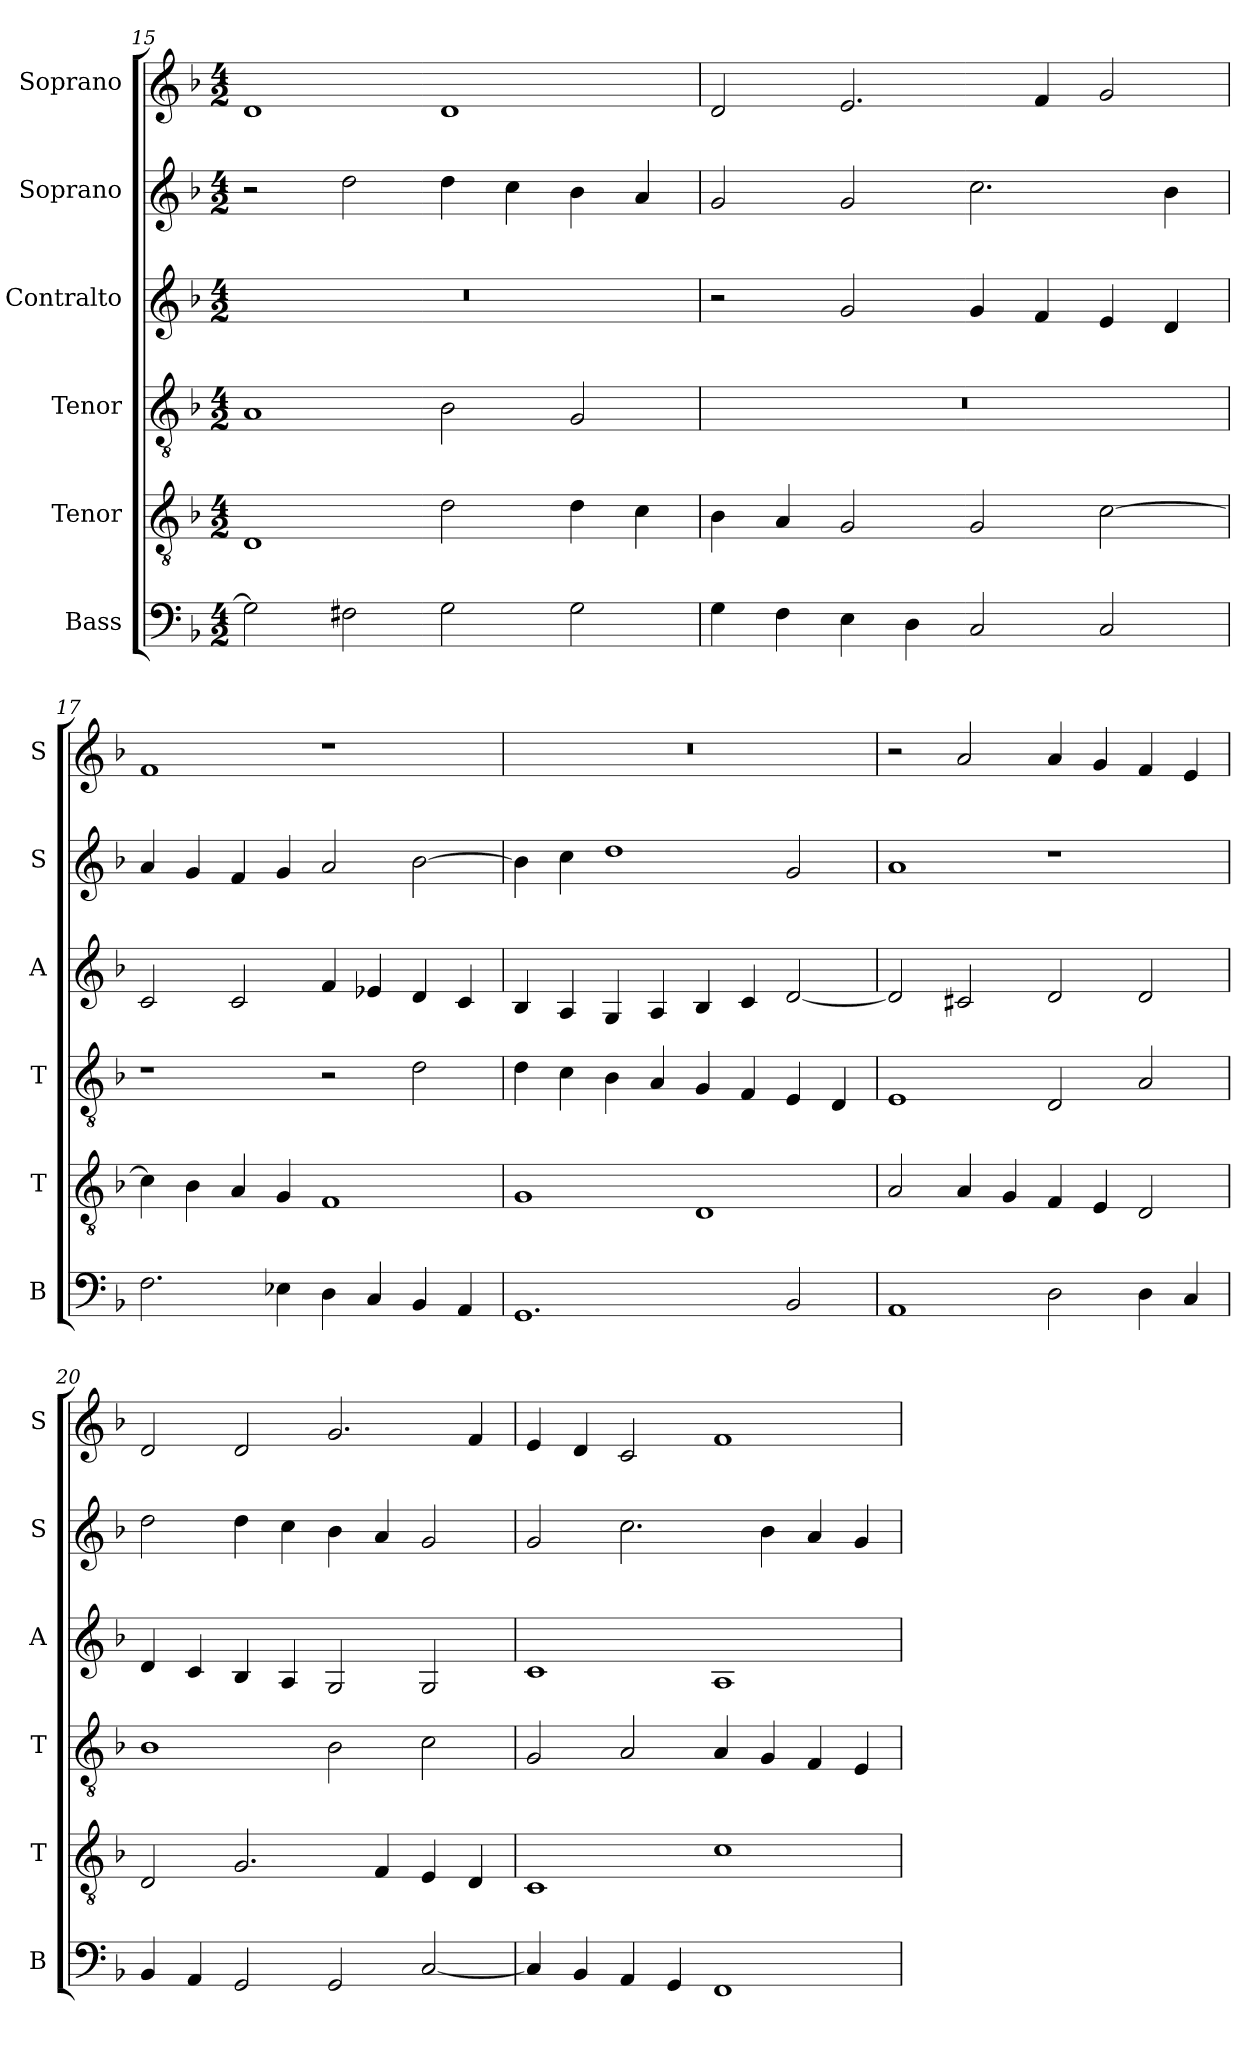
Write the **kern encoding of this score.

**kern	**kern	**kern	**kern	**kern	**kern
*part6	*part5	*part4	*part3	*part2	*part1
*staff6	*staff5	*staff4	*staff3	*staff2	*staff1
*I"Bass	*I"Tenor	*I"Tenor	*I"Contralto	*I"Soprano	*I"Soprano
*I'B	*I'T	*I'T	*I'A	*I'S	*I'S
*clefF4	*clefGv2	*clefGv2	*clefG2	*clefG2	*clefG2
*k[b-]	*k[b-]	*k[b-]	*k[b-]	*k[b-]	*k[b-]
*G:dor	*G:dor	*G:dor	*G:dor	*G:dor	*G:dor
*M4/2	*M4/2	*M4/2	*M4/2	*M4/2	*M4/2
=15	=15	=15	=15	=15	=15
2G]	1D	1A	0r	2r	1d
2F#X	.	.	.	2dd	.
2G	2d	2B-	.	4dd	1d
.	.	.	.	4cc	.
2G	4d	2G	.	4b-	.
.	4c	.	.	4a	.
=16	=16	=16	=16	=16	=16
4G	4B-	0r	2r	2g	2d
4F	4A	.	.	.	.
4E	2G	.	2g	2g	2.e
4D	.	.	.	.	.
2C	2G	.	4g	2.cc	.
.	.	.	4f	.	4f
2C	[2c	.	4e	.	2g
.	.	.	4d	4b-	.
=17	=17	=17	=17	=17	=17
2.F	4c]	1r	2c	4a	1f
.	4B-	.	.	4g	.
.	4A	.	2c	4f	.
4E-X	4G	.	.	4g	.
4D	1F	2r	4f	2a	1r
4C	.	.	4e-X	.	.
4BB-	.	2d	4d	[2b-	.
4AA	.	.	4c	.	.
=18	=18	=18	=18	=18	=18
1.GG	1G	4d	4B-	4b-]	0r
.	.	4c	4A	4cc	.
.	.	4B-	4G	1dd	.
.	.	4A	4A	.	.
.	1D	4G	4B-	.	.
.	.	4F	4c	.	.
2BB-	.	4E	[2d	2g	.
.	.	4D	.	.	.
=19	=19	=19	=19	=19	=19
1AA	2A	1E	2d]	1a	2r
.	4A	.	2c#X	.	2a
.	4G	.	.	.	.
2D	4F	2D	2d	1r	4a
.	4E	.	.	.	4g
4D	2D	2A	2d	.	4f
4C	.	.	.	.	4e
=20	=20	=20	=20	=20	=20
4BB-	2D	1B-	4d	2dd	2d
4AA	.	.	4c	.	.
2GG	2.G	.	4B-	4dd	2d
.	.	.	4A	4cc	.
2GG	.	2B-	2G	4b-	2.g
.	4F	.	.	4a	.
[2C	4E	2c	2G	2g	.
.	4D	.	.	.	4f
=21	=21	=21	=21	=21	=21
4C]	1C	2G	1c	2g	4e
4BB-	.	.	.	.	4d
4AA	.	2A	.	2.cc	2c
4GG	.	.	.	.	.
1FF	1c	4A	1A	.	1f
.	.	4G	.	4b-	.
.	.	4F	.	4a	.
.	.	4E	.	4g	.
=	=	=	=	=	=
*-	*-	*-	*-	*-	*-
